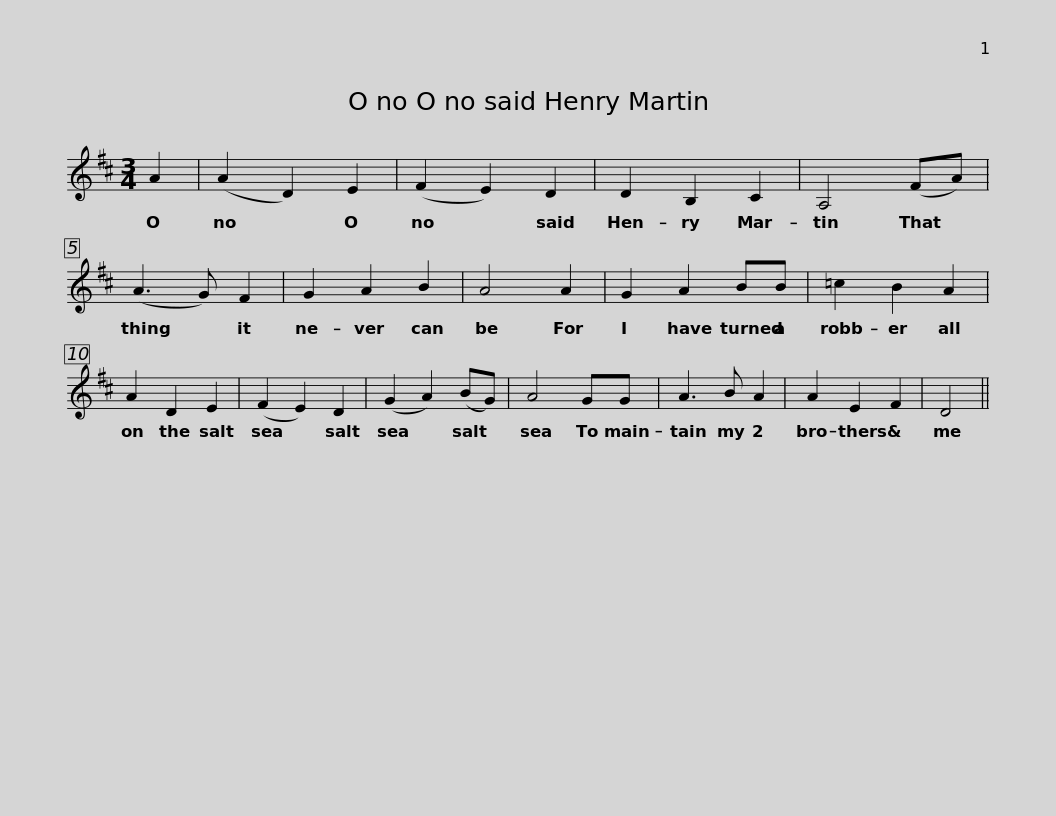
X:1
L:1/8
M:3/4
I:linebreak $
K:D
V:1 treble
V:1
 A2 | (A2 D2) E2 | (F2 E2) D2 | D2 B,2 C2 | A,4 (FA) | %5
 (A3 G) F2 | G2 A2 B2 | A4 A2 | G2 A2 BB |$ =c2 B2 A2 | %10
 A2 D2 E2 | (F2 E2) D2 | (G2 A2) (BG) | A4 GG | A3 B A2 | %15
 A2 E2 F2 | D4 || %17
